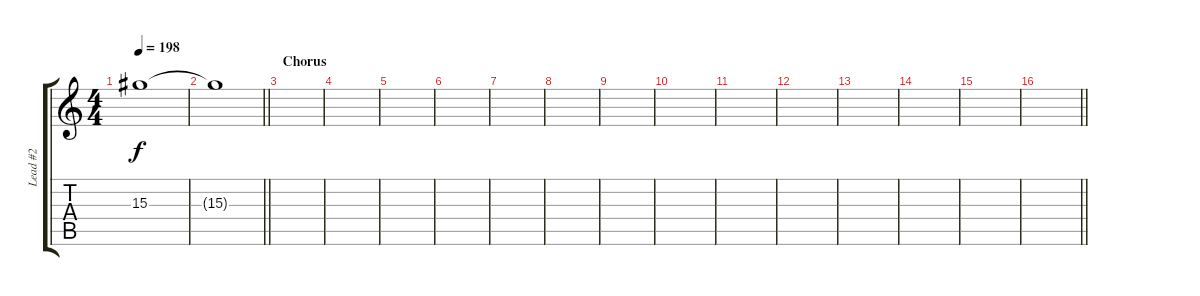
\track ("Lead #2" "Lead #2") {instrument distortionguitar}
\staff {score tabs}
\tuning (D4 A3 F3 C3 G2 D2) {hide}
\ts (4 4)
\tempo 198
\clef g2
\ks c
15.3{t}.1{dy f} |
\barLineRight lightlight
15.3{t}.1 |
\section ("" "Chorus")
|
|
|
|
|
|
|
|
|
|
|
|
|
\barLineRight lightlight
